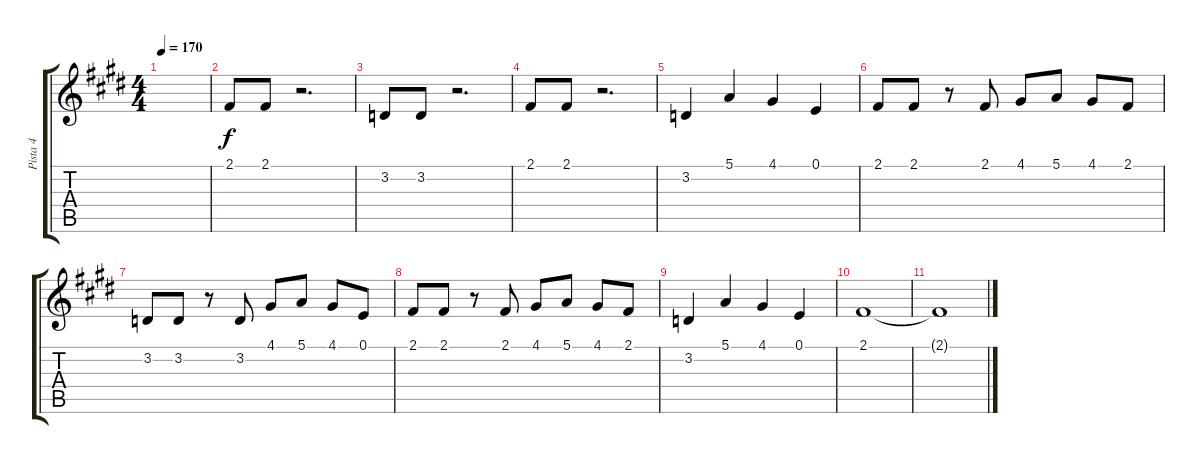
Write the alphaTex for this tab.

\track ("Pista 4" "Pista 4") {instrument brasssection}
\staff {score tabs}
\tuning (E4 B3 G3 D3 A2 E2) {hide}
\ts (4 4)
\tempo 170
\clef g2
\ks e
|
2.1.8 2.1.8 r.2{d} |
3.2.8 3.2.8 r.2{d} |
2.1.8 2.1.8 r.2{d} |
3.2.4 5.1.4 4.1.4 0.1.4 |
2.1.8 2.1.8 r.8 2.1.8 4.1.8 5.1.8 4.1.8 2.1.8 |
3.2.8 3.2.8 r.8 3.2.8 4.1.8 5.1.8 4.1.8 0.1.8 |
2.1.8 2.1.8 r.8 2.1.8 4.1.8 5.1.8 4.1.8 2.1.8 |
3.2.4 5.1.4 4.1.4 0.1.4 |
2.1.1 |
2.1{t}.1
